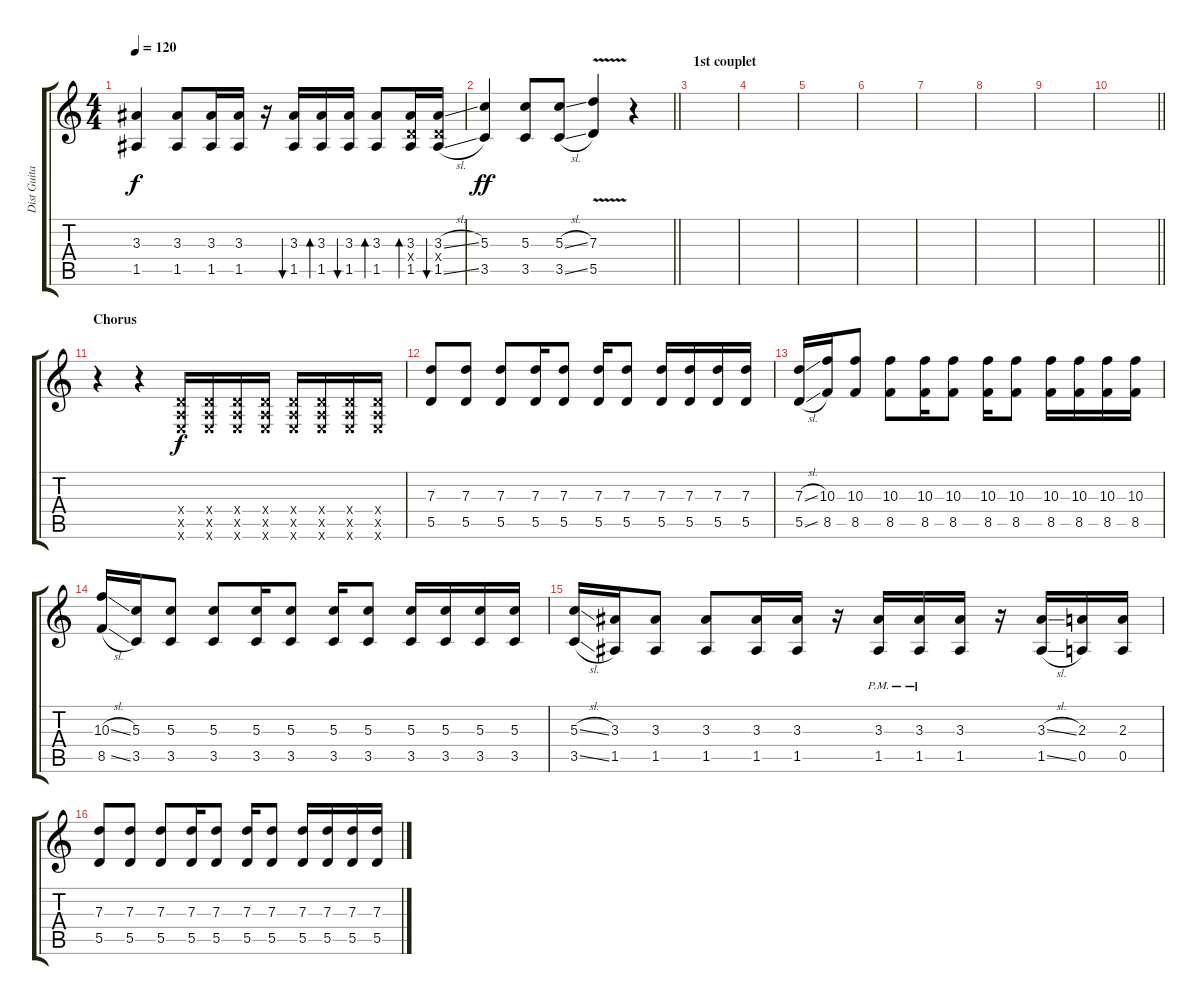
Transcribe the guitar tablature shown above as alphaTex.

\track ("Dist Guitar" "Dist Guita") {instrument distortionguitar}
\staff {score tabs}
\tuning (E4 B3 G3 D3 A2 E2) {hide}
\ts (4 4)
\tempo 120
\clef g2
\ks c
(3.3 1.5).4{dy f} (3.3 1.5).8 (3.3 1.5).16 (3.3 1.5).16 r.16 (3.3 1.5).16{bu 60} (3.3 1.5).16{bd 60} (3.3 1.5).16{bu 60} (3.3 1.5).8{bd 60} (3.3 0.4{x} 1.5).16{bd 60} (3.3{sl} 0.4{x} 1.5{sl}).16{bu 60} |
\barLineRight lightlight
(5.3 3.5).4{dy ff} (5.3 3.5).8 (5.3{sl} 3.5{sl}).8 (7.3{v} 5.5{v}).4 r.4 |
\section ("" "1st couplet")
|
|
|
|
|
|
|
\barLineRight lightlight
|
\section ("" "Chorus")
r.4 r.4 (0.4{x} 0.5{x} 0.6{x}).16{dy f volume 8} (0.4{x} 0.5{x} 0.6{x}).16 (0.4{x} 0.5{x} 0.6{x}).16 (0.4{x} 0.5{x} 0.6{x}).16 (0.4{x} 0.5{x} 0.6{x}).16 (0.4{x} 0.5{x} 0.6{x}).16 (0.4{x} 0.5{x} 0.6{x}).16 (0.4{x} 0.5{x} 0.6{x}).16 |
(7.3 5.5).8 (7.3 5.5).8 (7.3 5.5).8 (7.3 5.5).16 (7.3 5.5).8 (7.3 5.5).16 (7.3 5.5).8 (7.3 5.5).16 (7.3 5.5).16 (7.3 5.5).16 (7.3 5.5).16 |
(7.3{sl} 5.5{sl}).16 (10.3 8.5).16 (10.3 8.5).8 (10.3 8.5).8 (10.3 8.5).16 (10.3 8.5).8 (10.3 8.5).16 (10.3 8.5).8 (10.3 8.5).16 (10.3 8.5).16 (10.3 8.5).16 (10.3 8.5).16 |
(10.3{sl} 8.5{sl}).16 (5.3 3.5).16 (5.3 3.5).8 (5.3 3.5).8 (5.3 3.5).16 (5.3 3.5).8 (5.3 3.5).16 (5.3 3.5).8 (5.3 3.5).16 (5.3 3.5).16 (5.3 3.5).16 (5.3 3.5).16 |
(5.3{sl} 3.5{sl}).16 (3.3 1.5).16 (3.3 1.5).8 (3.3 1.5).8 (3.3 1.5).16 (3.3 1.5).16 r.16 (3.3{pm} 1.5).16 (3.3{pm} 1.5).16 (3.3 1.5).16 r.16 (3.3{sl} 1.5{sl}).16 (2.3 0.5).16 (2.3 0.5).16 |
(7.3 5.5).8 (7.3 5.5).8 (7.3 5.5).8 (7.3 5.5).16 (7.3 5.5).8 (7.3 5.5).16 (7.3 5.5).8 (7.3 5.5).16 (7.3 5.5).16 (7.3 5.5).16 (7.3 5.5).16
